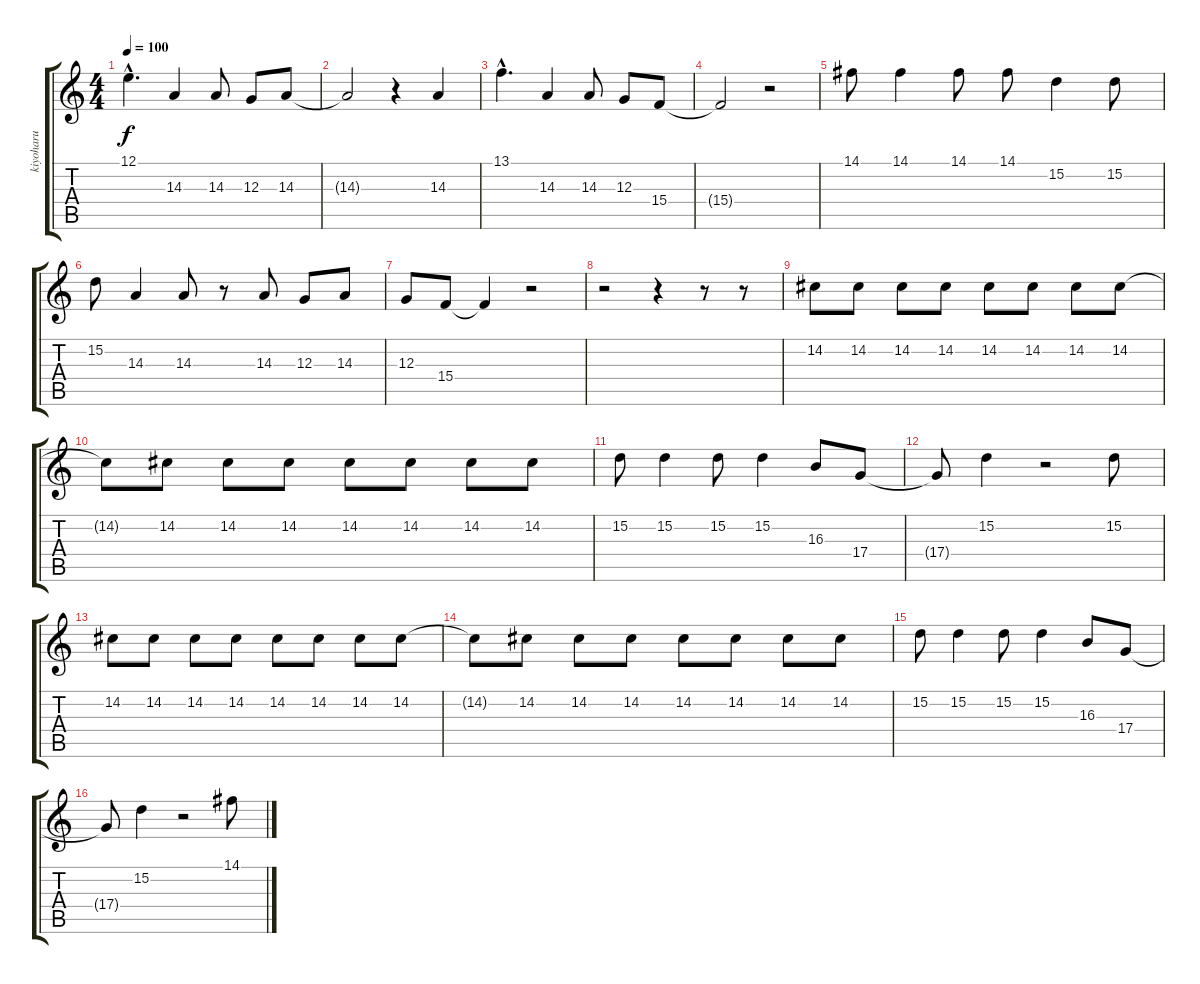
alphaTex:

\track ("kiyoharu" "kiyoharu") {instrument clarinet}
\staff {score tabs}
\tuning (E4 B3 G3 D3 A2 E2) {hide}
\ts (4 4)
\tempo 100
\clef g2
\ks c
12.1{hac}.4{d dy f} 14.3.4 14.3.8 12.3.8 14.3.8 |
14.3{t}.2 r.4 14.3.4 |
13.1{hac}.4{d} 14.3.4 14.3.8 12.3.8 15.4.8 |
15.4{t}.2 r.2 |
14.1.8 14.1.4 14.1.8 14.1.8 15.2.4 15.2.8 |
15.2.8 14.3.4 14.3.8 r.8 14.3.8 12.3.8 14.3.8 |
12.3.8 15.4.8 15.4{t}.4 r.2 |
r.2 r.4 r.8 r.8 |
14.2.8 14.2.8 14.2.8 14.2.8 14.2.8 14.2.8 14.2.8 14.2.8 |
14.2{t}.8 14.2.8 14.2.8 14.2.8 14.2.8 14.2.8 14.2.8 14.2.8 |
15.2.8 15.2.4 15.2.8 15.2.4 16.3.8 17.4.8 |
17.4{t}.8 15.2.4 r.2 15.2.8 |
14.2.8 14.2.8 14.2.8 14.2.8 14.2.8 14.2.8 14.2.8 14.2.8 |
14.2{t}.8 14.2.8 14.2.8 14.2.8 14.2.8 14.2.8 14.2.8 14.2.8 |
15.2.8 15.2.4 15.2.8 15.2.4 16.3.8 17.4.8 |
17.4{t}.8 15.2.4 r.2 14.1.8
